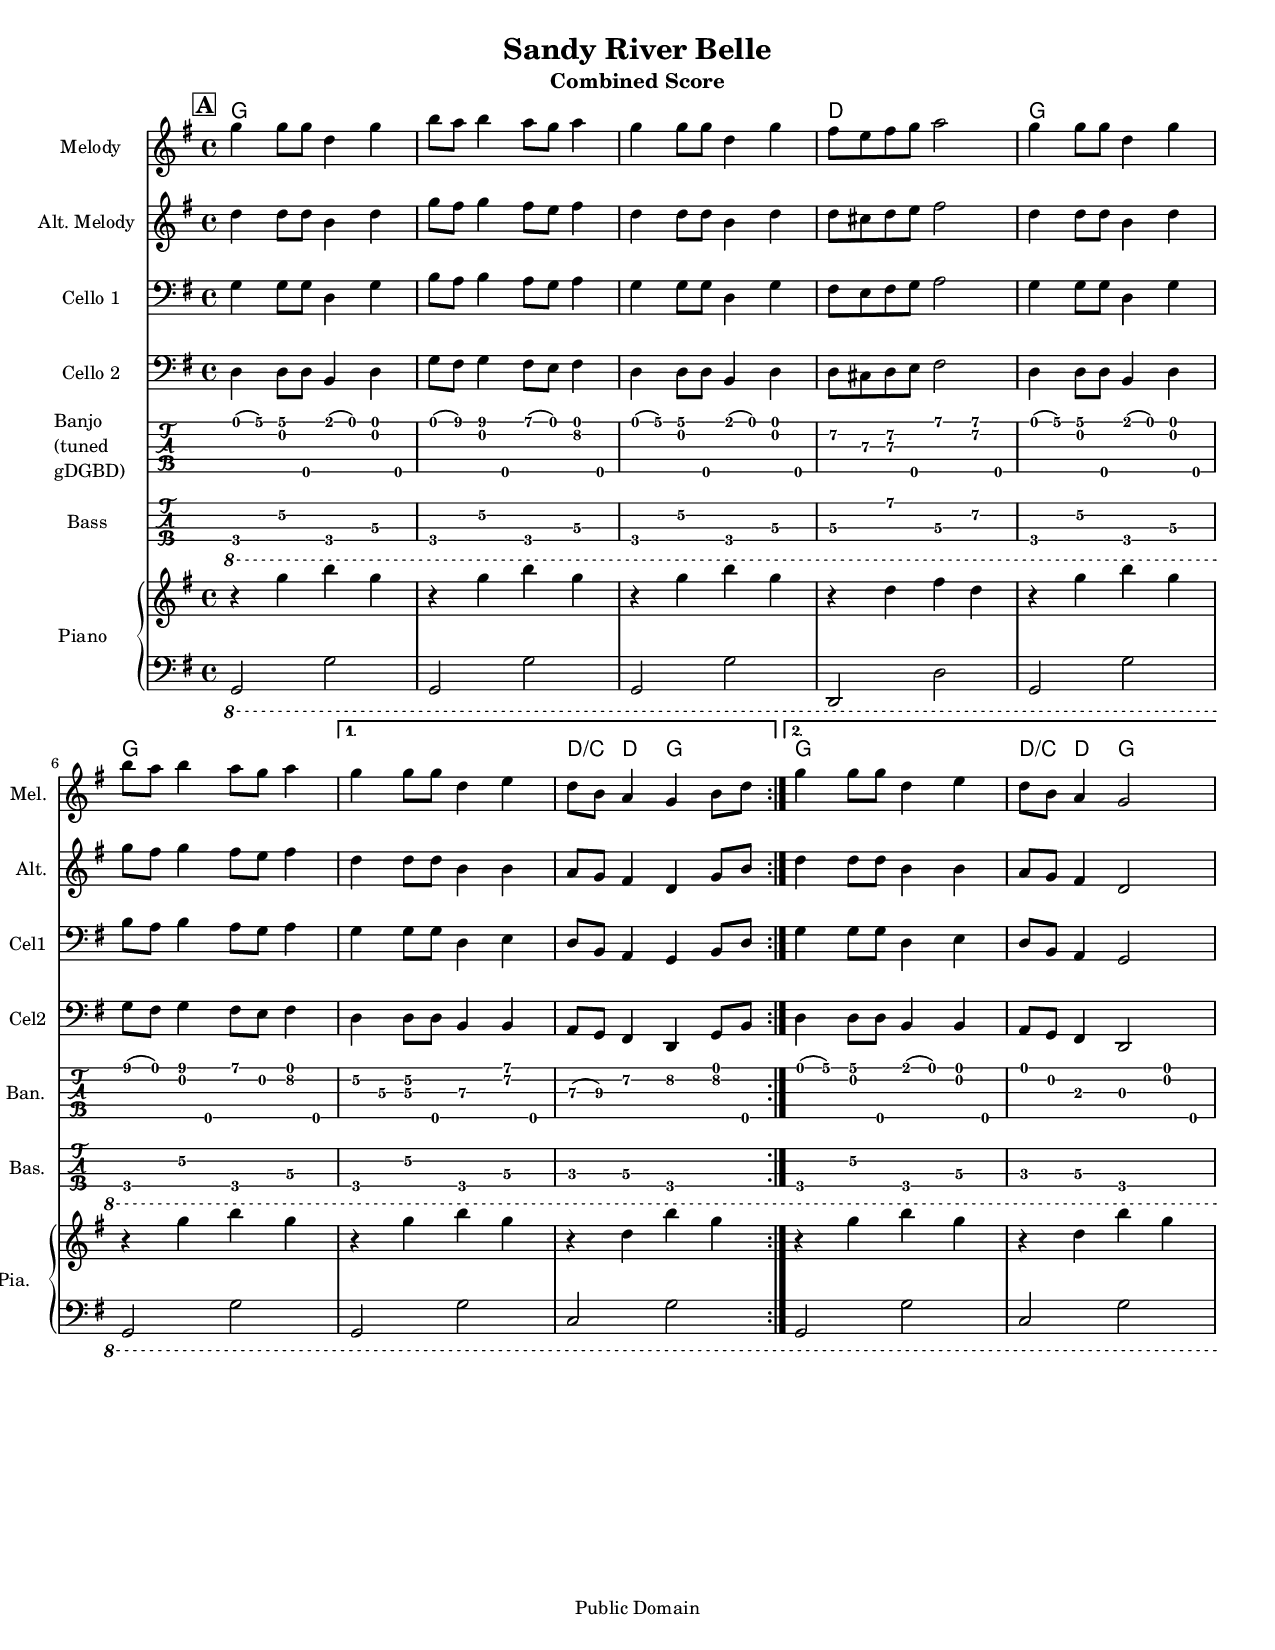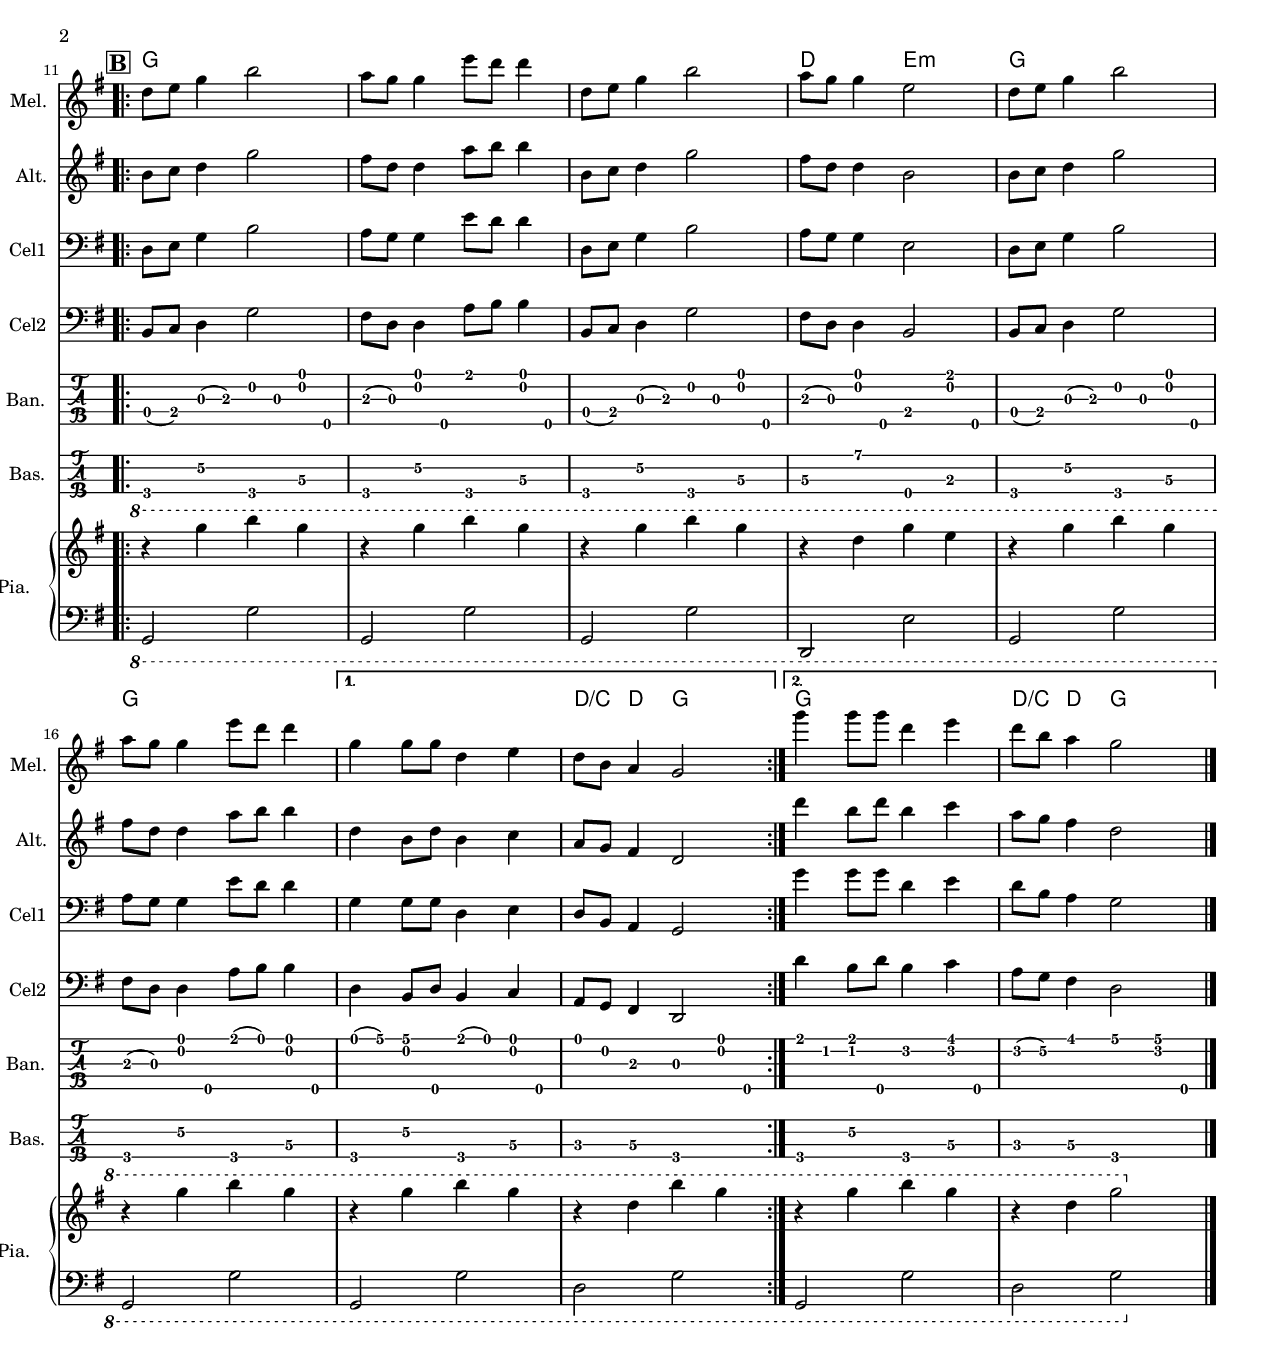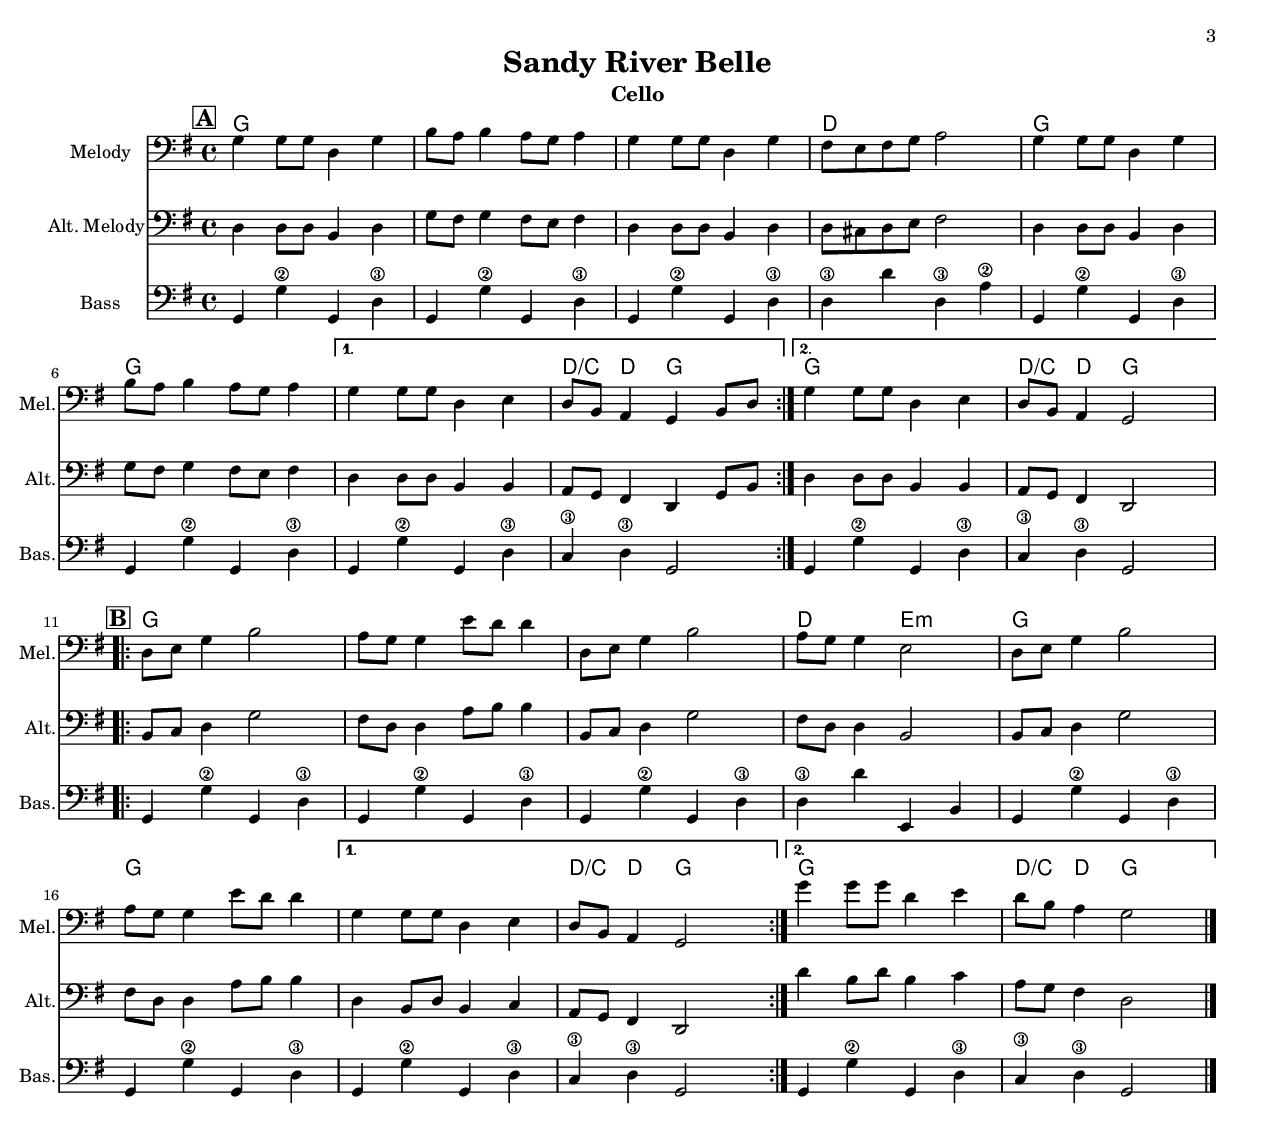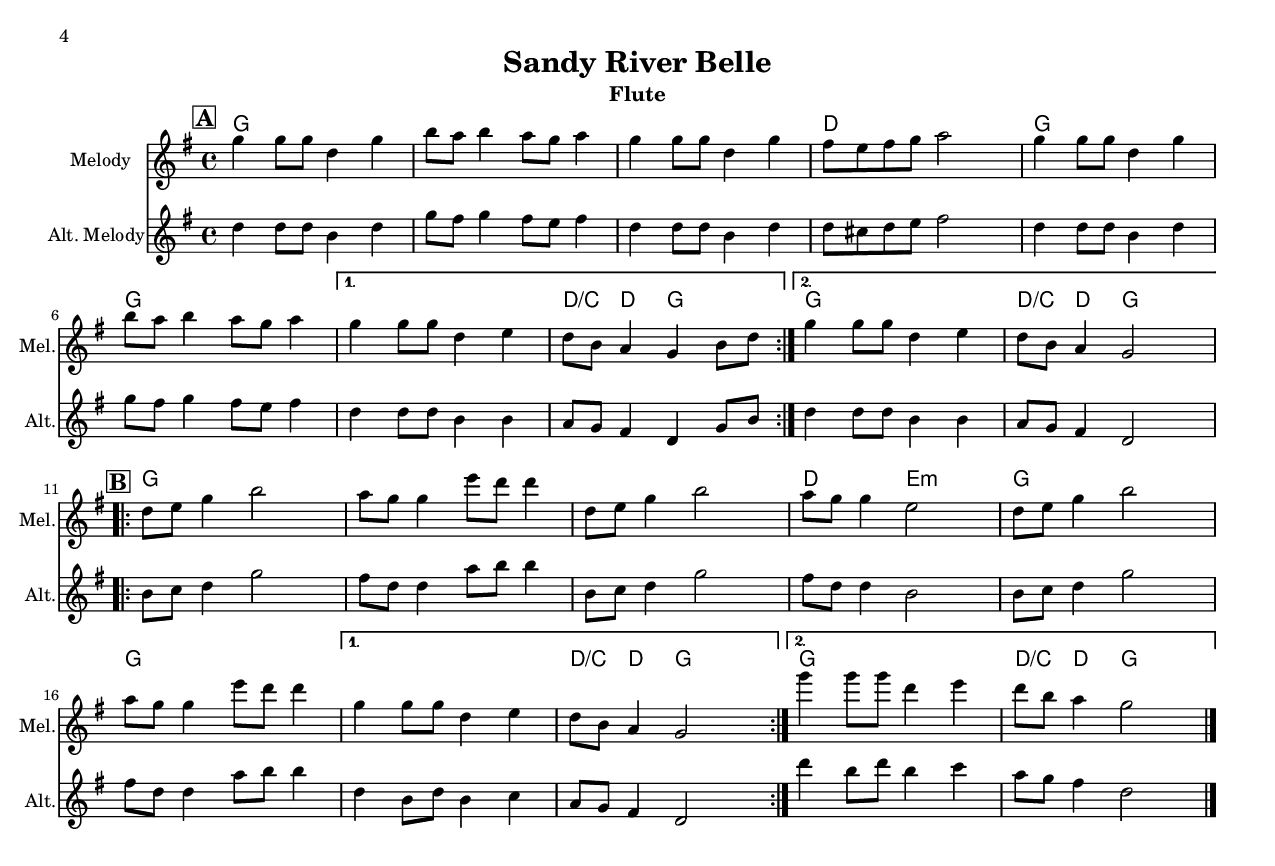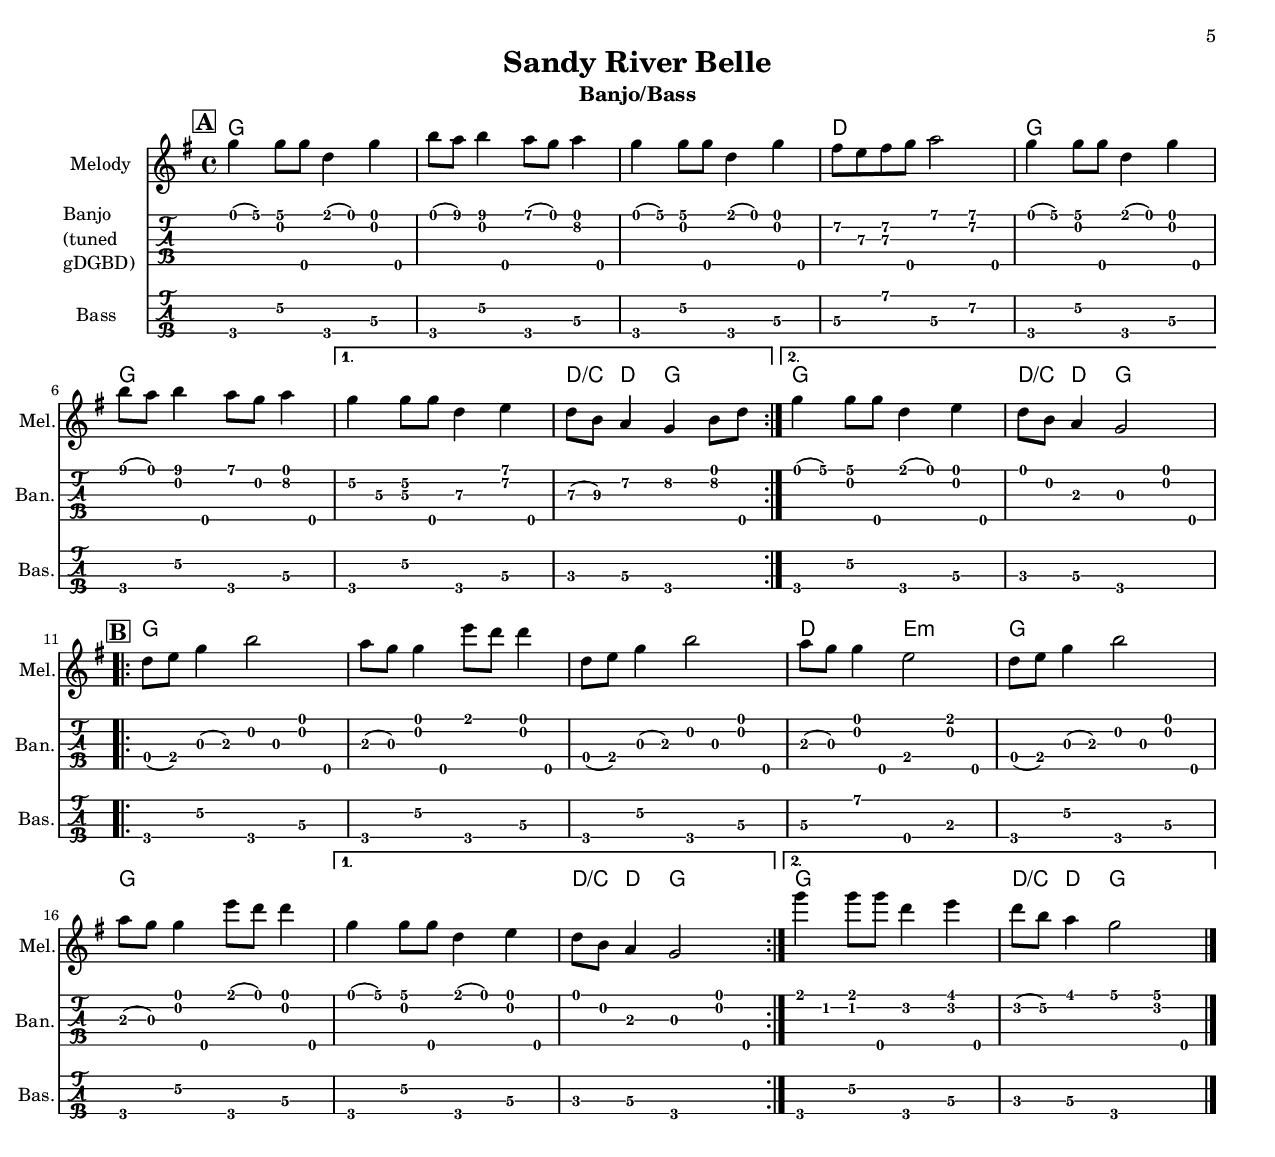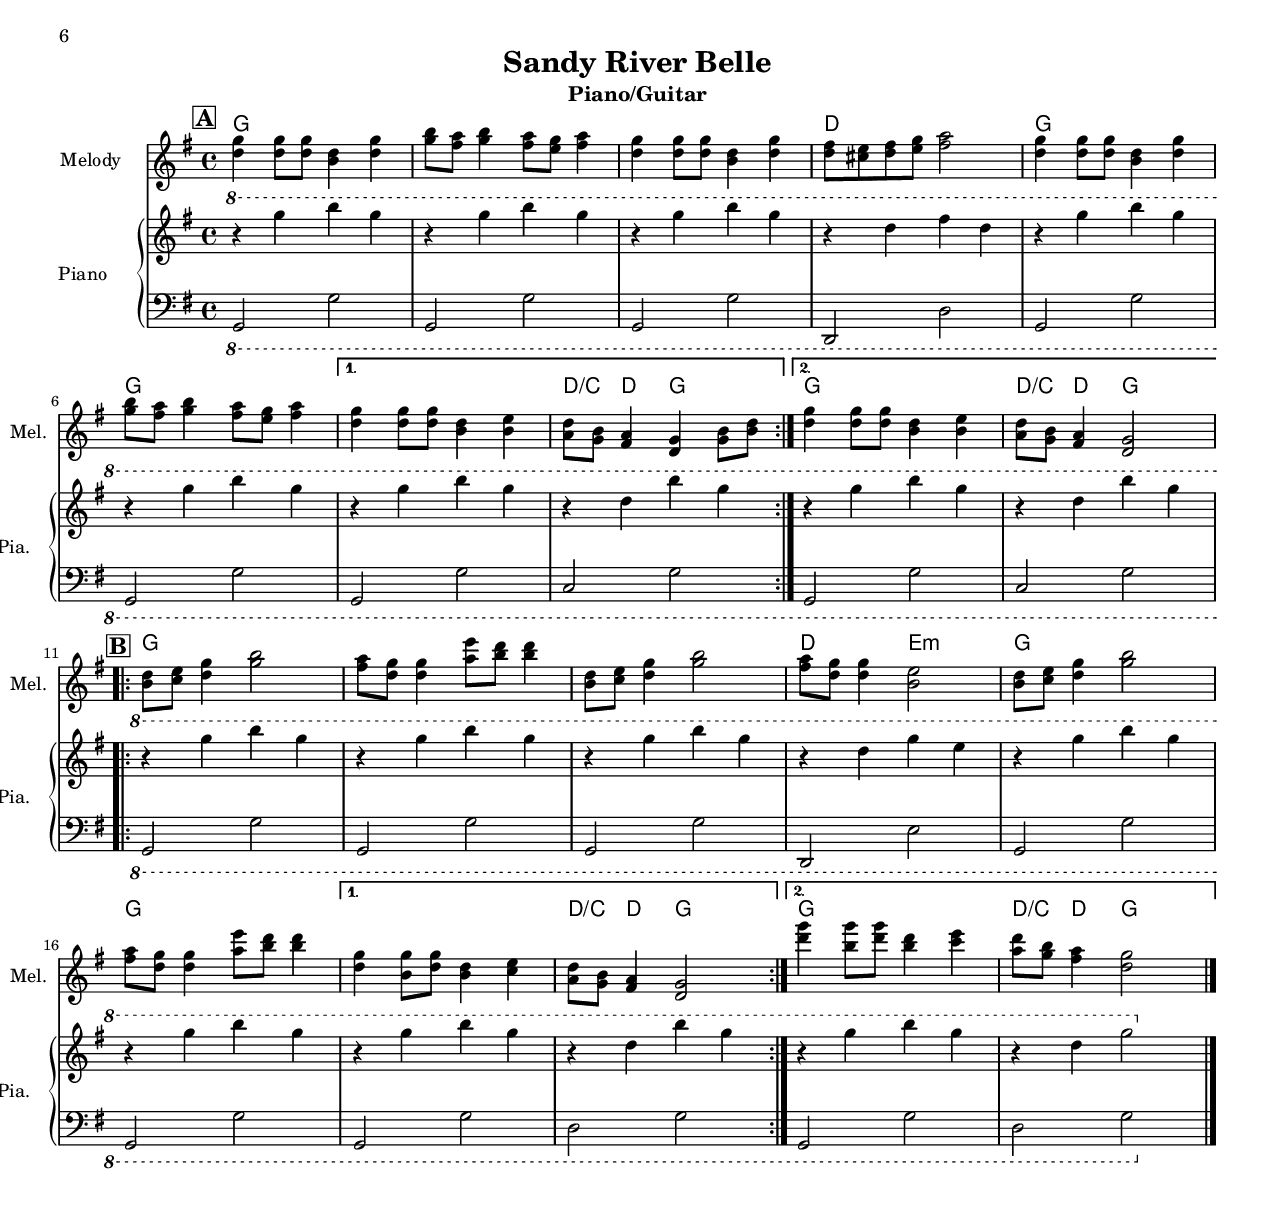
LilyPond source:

\version "2.6.3"
\header {
  title = "Sandy River Belle"
  piece = "Traditional"
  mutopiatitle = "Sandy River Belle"
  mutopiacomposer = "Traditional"
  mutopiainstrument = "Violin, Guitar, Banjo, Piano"
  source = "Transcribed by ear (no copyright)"
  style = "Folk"
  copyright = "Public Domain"
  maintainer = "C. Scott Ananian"
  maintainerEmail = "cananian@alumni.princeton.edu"
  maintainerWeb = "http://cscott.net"
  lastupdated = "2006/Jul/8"
  meter = 240
}
#(set-default-paper-size "letter")
#(set-global-staff-size 16)

melody = \relative c''' {
  \set Staff.midiInstrument = "fiddle"
  \key g \major
  \repeat volta 2 {
    g4 g8 g d4 g | b8 a b4 a8 g a4 |
    g4 g8 g d4 g | fis8 e fis g a2 |
    g4 g8 g d4 g | b8 a b4 a8 g a4 |
  } \alternative {
    { g4 g8 g d4 e | d8 b a4 g b8 d | }
    { g4 g8 g d4 e | d8 b a4 g2 | }
  }
  \repeat volta 2 {
    d'8 e g4 b2 | a8 g g4 e'8 d d4 |
    d,8 e g4 b2 | a8 g g4 e2 |
    d8 e g4 b2 | a8 g g4 e'8 d d4 |
  } \alternative {
    { g,4 g8 g d4 e | d8 b a4 g2 | }
    { g''4 g8 g d4 e | d8 b a4 g2 | }
  }
  \bar "|."
}

alternate = \relative c'' {
  \set Staff.midiInstrument = "fiddle"
  \key g \major
  \repeat volta 2 {
    d4 d8 d b4 d | g8 fis g4 fis8 e fis4 |
    d4 d8 d b4 d | d8 cis d e fis2 |
    d4 d8 d b4 d | g8 fis g4 fis8 e fis4 |
  } \alternative {
    { d4 d8 d b4 b | a8 g fis4 d g8 b | }
    { d4 d8 d b4 b | a8 g fis4 d2 | }
  }
  \repeat volta 2 {
    b'8 c d4 g2 | fis8 d d4 a'8 b b4 |
    b,8 c d4 g2 | fis8 d d4 b2 |
    b8 c d4 g2 | fis8 d d4 a'8 b b4 |
  } \alternative {
    { d,4 b8 d b4 c | a8 g fis4 d2 | }
    { d''4 b8 d b4 c | a8 g fis4 d2 | }
  }
}

banjo = \relative c {
  \set Staff.midiInstrument = "banjo"
  
  % [SEQUENCE_TRACK_NAME] Clawhammer Banjo
  \repeat volta 2 {
  d'8( g) <g b,> g\5 e( d) <d b > g\5 |
  % 2
  d( b') <b b,> g\5 a( d,) <d g\2> g\5 |
  % 3
  d( g) <g b,> g\5 e( d) <d b> g\5 |
  % 4
  fis\2 d\3 <fis\2 d\3> g\5 a4 <a fis\2>8 g\5 |
  % 5
  d( g) <g b,> g\5 e( d) <d b> g\5 |
  % 6
  b( d,) <b' b,> g\5 a b, <d g\2> g\5 |
  }
  \alternative {
  { % 7
  e\2 c\3 <e\2 c\3> g\5 d4\3 <a'\1 fis\2>8 g\5 |
  % 8
  d\3( e\3) fis4\2 g\2 <d g\2>8 g\5 |
  }
  { % 9
  d( g) <g b,> g\5 e( d) <d b > g\5 |
  % 18
  d b a4 g <d' b>8 g\5 |
  }
  }
  \repeat volta 2 {
  % 19
  d,( e) g( a) b g <d' b> g\5 |
  % 20
  a,( g) <d' b> g\5 e4 <d b>8 g\5 |
  % 21
  d,( e) g( a) b g <d' b> g\5 |
  % 22
  a,( g) <d' b> g\5 e,4 <e' b>8 g\5 |
  % 23
  d,( e) g( a) b g <d' b> g\5 |
  % 24
  a,( g) <d' b> g\5 e( d) <d b> g\5 |
  }
  \alternative {
  { % 25
  d( g) <g b,> g\5 e( d) <d b> g\5 |
  % 26
  d b a4 g <d' b>8 g\5 |
  }
  { % 35
  e c <e c> g\5 d4\2 <fis d\2>8 g\5 |
  % 36
  d\2( e\2) fis4 g <g d\2>8 g\5 |
  }  
  }
}

bass = \transpose c c,,
{
  \set Staff.midiInstrument = "acoustic bass"
  \key g \major

  \repeat volta 2 {
    g4 g'\2 g d'\3
    g4 g'\2 g d'\3
    g4 g'\2 g d'\3
    d'4\3 d'' d'\3 a'\2

    g4 g'\2 g d'\3
    g4 g'\2 g d'\3
   }
   \alternative {
    { g4 g'\2 g d'\3
      c'4\3 d'\3 g2 }
    { g4 g'\2 g d'\3
      c'4\3 d'\3 g2 }
   }
   \break

 % Part 2
   \repeat volta 2 {
    g4 g'\2 g d'\3
    g4 g'\2 g d'\3
    g4 g'\2 g d'\3
    d'4\3 d'' e b

    g4 g'\2 g d'\3
    g4 g'\2 g d'\3
   }
   \alternative {
    { g4 g'\2 g d'\3
      c'4\3 d'\3 g2 }
    { g4 g'\2 g d'\3
      c'4\3 d'\3 g2 }
   }
}

harmonies = \chordmode {
   \set Staff.midiInstrument = "pizzicato strings"
   \set Score.markFormatter = #format-mark-box-letters
   \repeat volta 2 {
   \mark\default
   g4 g g g
   g4 g g g
   g4 g g g
   d4 d d d
   g4 g g g
   g4 g g g
  }
  \alternative {
   { g4 g g g
     d4/+c d g g }
   { \set chordChanges = ##f
     g4 \set chordChanges = ##t g g g
     d4/+c d g g }
  }
  \break

% Part 2
  \repeat volta 2 {
  \mark\default
  g4 g g g
  g4 g g g
  g4 g g g
  d4 d e:m e:m
  g4 g g g
  g4 g g g
  }
  \alternative {
   { g4 g g g
     d4/+c d g g }
   { \set chordChanges = ##f
     g4 \set chordChanges = ##t g g g
     d4/+c d g g }
  }
}

pianotop = \relative c'''
{
  \key g \major
  #(set-octavation 1)

  \repeat volta 2 {
    r4 g' b g
    r4 g b g
    r4 g b g
    r4 d fis d

    r4 g b g
    r4 g b g
  }
  \alternative {
    { r4 g b g
      r4 d b' g }
    { r4 g b g
      r4 d b' g }
  }
  \break

% Part 2
  \repeat volta 2 {
    r4 g b g
    r4 g b g
    r4 g b g
    r4 d g e

    r4 g b g
    r4 g b g
  }
  \alternative {
    { r4 g b g
      r4 d b' g }
    { r4 g b g
      r4 d g2 }
  }
}

pianobot = \relative c,,
{
  \key g \major
  #(set-octavation -1)

  \repeat volta 2 {
   g'2 g' g, g' g, g'
   d,2 d'
   g,2 g' g, g'
  }
  \alternative {
   { g,2 g' c, g' }
   { g,2 g' c, g' }
  }
  \break

% Part 2
  \repeat volta 2 {
   g,2 g' g, g' g, g'
   d,2 e'
   g,2 g' g, g'
  }
  \alternative {
   { g,2 g' d g }
   { g,2 g' d g }
  }
}

\paper {
  scoreTitleMarkup = \bookTitleMarkup
  bookTitleMarkup = \markup {}
  raggedbottom = ##t
}

% combined score
\score {
  \header {
    instrument = "Combined Score"
  }
  <<
    \context ChordNames {
         \set chordChanges = ##t
         \harmonies
    }
    \new Staff <<
      \set Staff.instrument = "Melody"
      \set Staff.instr = "Mel."
      \melody 
    >>
    \new Staff <<
      \set Staff.instrument = "Alt. Melody"
      \set Staff.instr = "Alt."
      \alternate
    >>
    \context Staff = celloA {
      \set Staff.instrument = "Cello 1"
      \set Staff.instr = "Cel1"
      \transpose c c,, << \clef bass \melody >> % 2 octaves down
    }
    \context Staff = celloB {
      \set Staff.instrument = "Cello 2"
      \set Staff.instr = "Cel2"
      \transpose c c,, << \clef bass \alternate >> % 2 octaves down
    }
    \new TabStaff <<
      \set Staff.instrument = \markup{ \column{ "Banjo" "(tuned" "gDGBD)" } }
      \set Staff.instr = "Ban."
      \set TabStaff.stringTunings = #banjo-open-g-tuning
      \time 4/4 
%     \key g \major
      \banjo
    >>
    \new TabStaff <<
      \set TabStaff.stringTunings = #bass-tuning
      \set Staff.instrument = "Bass "
      \set Staff.instr = "Bas."
      \bass
    >>
    \new PianoStaff <<
      #(set-accidental-style 'piano-cautionary)
      \set PianoStaff.instrument = \markup { "Piano" \hspace #2.0 }
      \set PianoStaff.instr = \markup { "Pia." \hspace #2.0 }
      \context Staff = upper << \time 4/4 \pianotop >>
      \context Staff = lower << \clef bass \pianobot >>
    >>
  >>
  \layout { }
}
				
% cello score
\score {
  \header {
    instrument = "Cello"
    breakbefore=##t
  }
  <<
    \context ChordNames {
         \set chordChanges = ##t
         \harmonies
    }
    \context Staff = celloA {
      \set Staff.instrument = "Melody"
      \set Staff.instr = "Mel."
      \transpose c c,, << \clef bass \melody >> % 2 octaves down
    }
    \context Staff = celloB {
      \set Staff.instrument = "Alt. Melody"
      \set Staff.instr = "Alt."
      \transpose c c,, << \clef bass \alternate >> % 2 octaves down
    }
    \context Staff = celloC {
      \set Staff.instrument = "Bass"
      \set Staff.instr = "Bas."
      \transpose c c' << \clef bass \bass >>
    }
  >>
  \layout { }
}
% flute score
\score {
  \header {
    instrument = "Flute"
    breakbefore=##t
  }
  <<
    \context ChordNames {
         \set chordChanges = ##t
         \harmonies
    }
    \context Staff = fluteA {
      \set Staff.instrument = "Melody"
      \set Staff.instr = "Mel."
      \melody
    }
    \context Staff = fluteB {
      \set Staff.instrument = "Alt. Melody"
      \set Staff.instr = "Alt."
      \alternate
    }
  >>
  \layout { }
}
% banjo/bass score
\score {
  \header {
    instrument = "Banjo/Bass"
    breakbefore=##t
  }
  <<
    \context ChordNames {
         \set chordChanges = ##t
         \harmonies
    }
    \context Staff = fluteA {
      \set Staff.instrument = "Melody"
      \set Staff.instr = "Mel."
      \melody
    }
    \new TabStaff <<
      \set Staff.instrument = \markup{ \column{ "Banjo" "(tuned" "gDGBD)" } }
      \set Staff.instr = "Ban."
      \set TabStaff.stringTunings = #banjo-open-g-tuning
      \time 4/4 
%     \key g \major
      \banjo
    >>
    \new TabStaff <<
      \set TabStaff.stringTunings = #bass-tuning
      \set Staff.instrument = "Bass "
      \set Staff.instr = "Bas."
      \bass
    >>
  >>
  \layout { }
}
% piano/guitar score
\score {
  \header {
    instrument = "Piano/Guitar"
    breakbefore=##t
  }
  <<
    \context ChordNames {
         \set chordChanges = ##t
         \harmonies
    }
    \new Staff <<
      \set Staff.printPartCombineTexts = ##f
      \set Staff.instrument = "Melody"
      \set Staff.instr = "Mel."
      \small\partcombine \melody \alternate
    >>
    \new PianoStaff <<
      #(set-accidental-style 'piano-cautionary)
      \set PianoStaff.instrument = \markup { "Piano" \hspace #2.0 }
      \set PianoStaff.instr = \markup { "Pia." \hspace #2.0 }
      \context Staff = upper << \time 4/4 \pianotop >>
      \context Staff = lower << \clef bass \pianobot >>
    >>
  >>
  \layout { }
}


% midi score.
\score {
  \unfoldRepeats
  \context PianoStaff <<
    \context Staff=melody << r4 \melody >>
    \context Staff=alternate << r4 \alternate >>
    \context Staff=banjo << r4 \pp\banjo >>
    \context Staff=bass << r4 \bass >>
%    \context Staff=chords << r4\p \harmonies >>
    \context Staff=upper << r4\pianotop >>
    \context Staff=lower << r4\pianobot >>
  >>
  \midi {
    \tempo 2=120
  }
}
